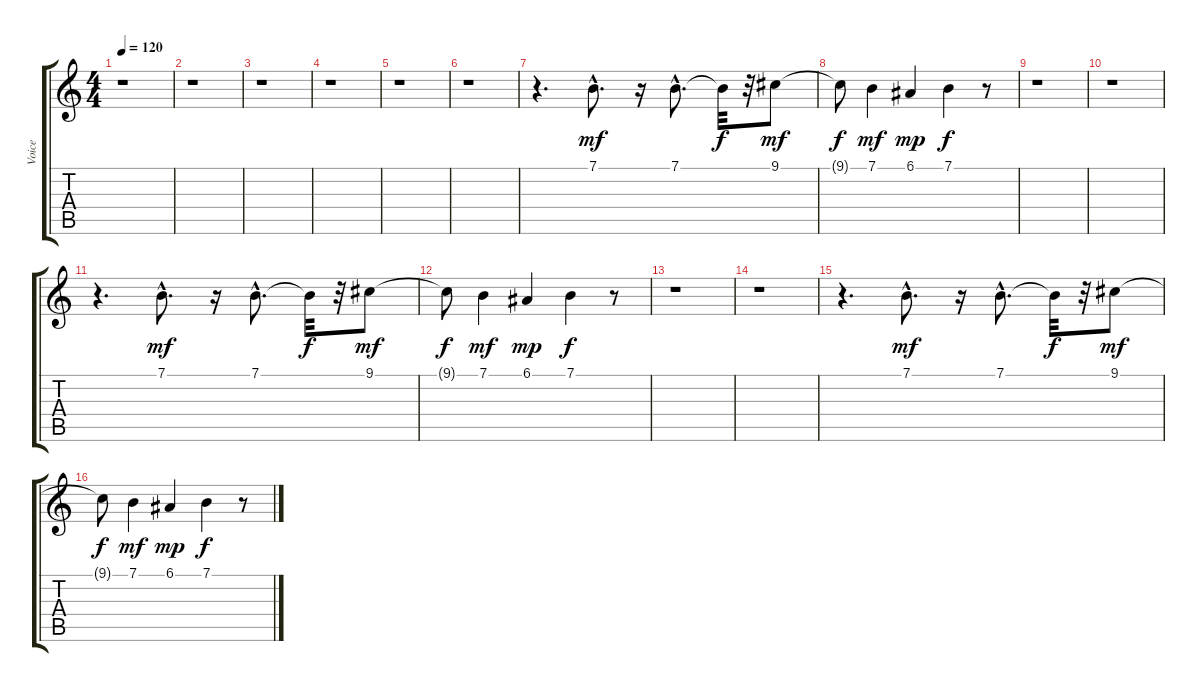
\track ("Voice" "Voice") {instrument lead3calliope}
\staff {score tabs}
\tuning (E4 B3 G3 D3 A2 E2) {hide}
\ts (4 4)
\tempo 120
\clef g2
\ks c
r.1{dy f} |
r.1 |
r.1 |
r.1 |
r.1 |
r.1 |
r.4{d} 7.1{hac}.8{d dy mf} r.16 7.1{hac}.8{d} 7.1{t}.32{dy f} r.32 9.1.8{dy mf} |
9.1{t}.8{dy f} 7.1.4{dy mf} 6.1.4{dy mp} 7.1.4{dy f} r.8 |
r.1 |
r.1 |
r.4{d} 7.1{hac}.8{d dy mf} r.16 7.1{hac}.8{d} 7.1{t}.32{dy f} r.32 9.1.8{dy mf} |
9.1{t}.8{dy f} 7.1.4{dy mf} 6.1.4{dy mp} 7.1.4{dy f} r.8 |
r.1 |
r.1 |
r.4{d} 7.1{hac}.8{d dy mf} r.16 7.1{hac}.8{d} 7.1{t}.32{dy f} r.32 9.1.8{dy mf} |
9.1{t}.8{dy f} 7.1.4{dy mf} 6.1.4{dy mp} 7.1.4{dy f} r.8
